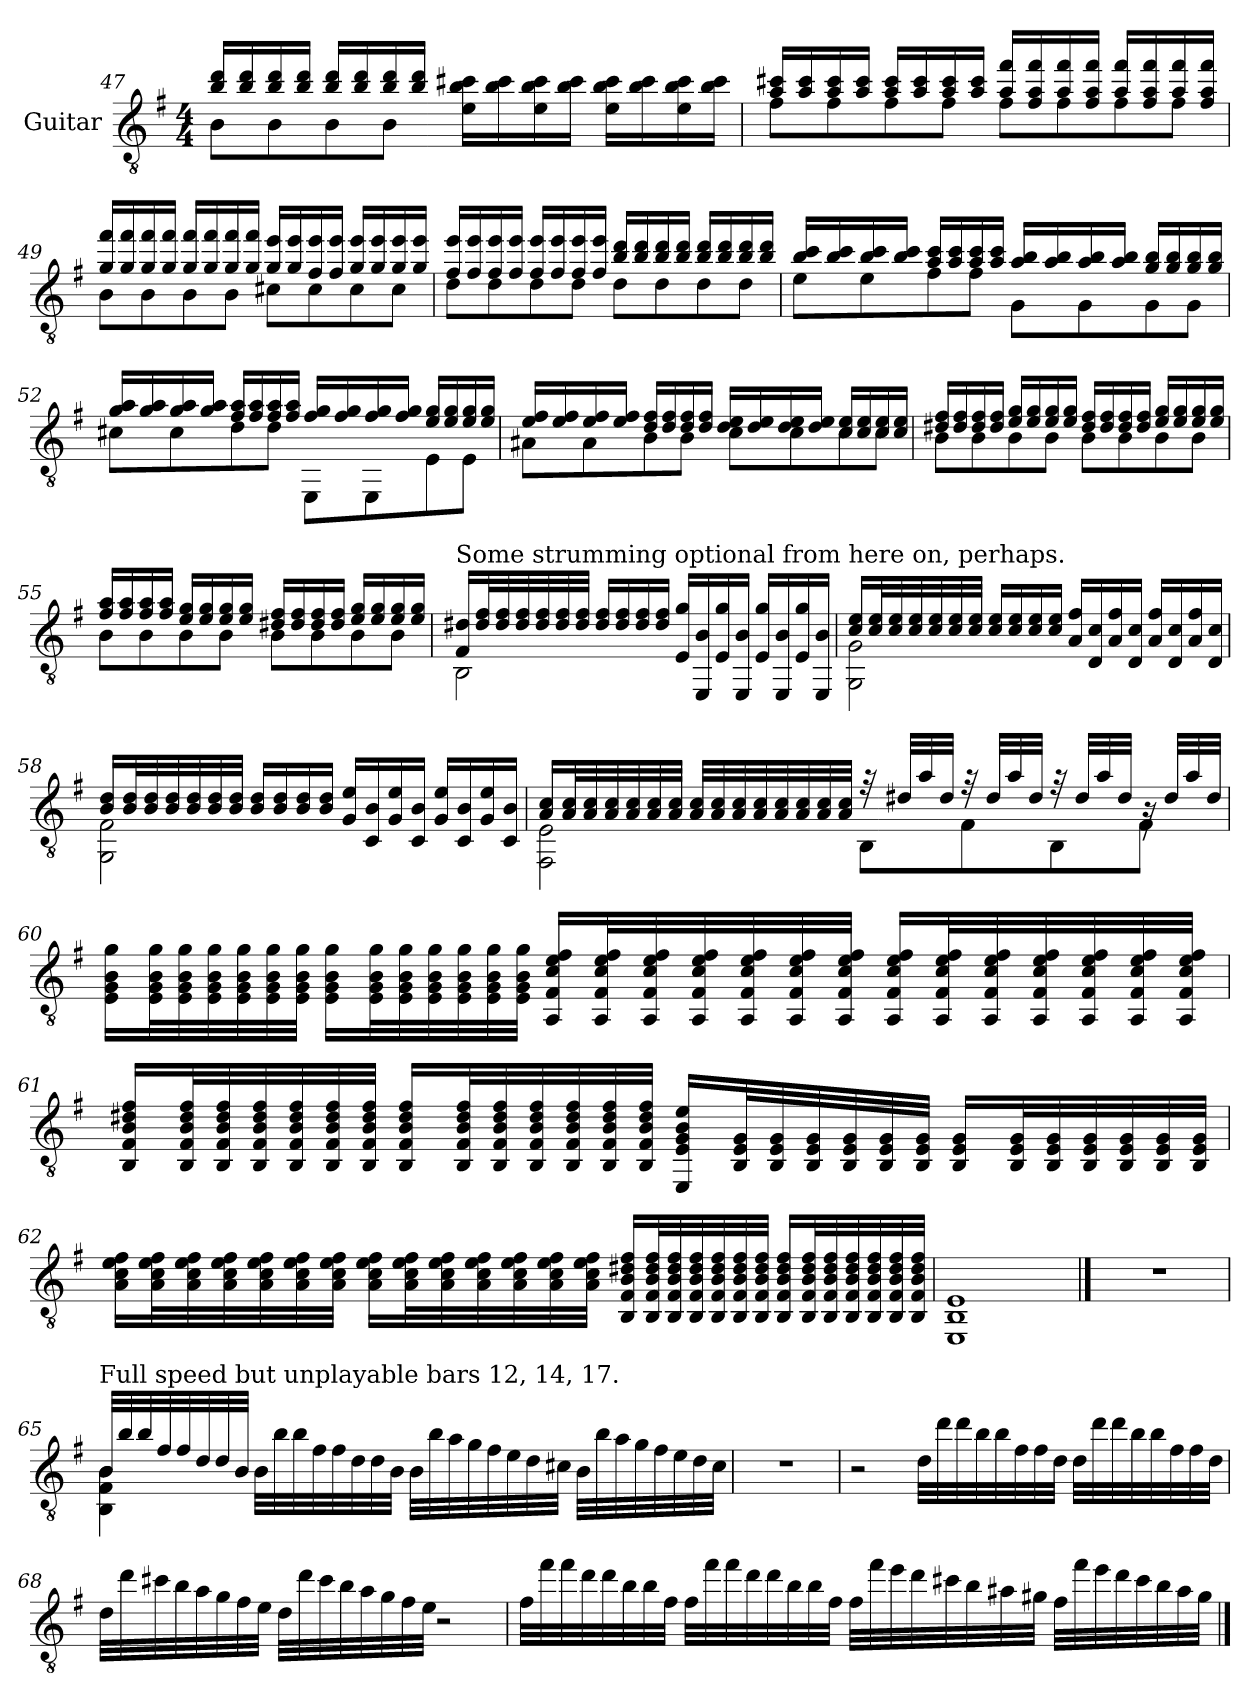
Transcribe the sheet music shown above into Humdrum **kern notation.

**kern
*part1
*staff1
*I"Guitar
*clefGv2
*k[f#]
*M4/4
=47
*^
16b/ 16dd/LL	8B<<\L
16b/ 16dd/	.
16b/ 16dd/	8B\
16b/ 16dd/JJ	.
16b/ 16dd/LL	8B\
16b/ 16dd/	.
16b/ 16dd/	8B\J
16b/ 16dd/JJ	.
16e\ 16b\ 16cc#X\LL	2ryy
16b\ 16cc#\	.
16e\ 16b\ 16cc#\	.
16b\ 16cc#\JJ	.
16e\ 16b\ 16cc#\LL	.
16b\ 16cc#\	.
16e\ 16b\ 16cc#\	.
16b\ 16cc#\JJ	.
!!LO:LB:g=z	!!
=48	=48
16a/ 16cc#X/LL	8f#\L
16a/ 16cc#/	.
16a/ 16cc#/	8f#\
16a/ 16cc#/JJ	.
16a/ 16cc#/LL	8f#\
16a/ 16cc#/	.
16a/ 16cc#/	8f#\J
16a/ 16cc#/JJ	.
16a/ 16ff#/LL	8f#\L
16f#/ 16a/ 16ff#/	.
16a/ 16ff#/	8f#\
16f#/ 16a/ 16ff#/JJ	.
16a/ 16ff#/LL	8f#\
16f#/ 16a/ 16ff#/	.
16a/ 16ff#/	8f#\J
16f#/ 16a/ 16ff#/JJ	.
=49	=49
16g/ 16ff#/LL	8B<\L
16g/ 16ff#/	.
16g/ 16ff#/	8B\
16g/ 16ff#/JJ	.
16g/ 16ff#/LL	8B\
16g/ 16ff#/	.
16g/ 16ff#/	8B\J
16g/ 16ff#/JJ	.
16g/ 16ee/LL	8c#X\L
16g/ 16ee/	.
16f#/ 16ee/	8c#\
16f#/ 16ee/JJ	.
16g/ 16ee/LL	8c#\
16g/ 16ee/	.
16g/ 16ee/	8c#\J
16g/ 16ee/JJ	.
!!LO:PB:g=z	!!
=50	=50
16f#/ 16ee/LL	8d<\L
16f#/ 16ee/	.
16f#/ 16ee/	8d\
16f#/ 16ee/JJ	.
16f#/ 16ee/LL	8d\
16f#/ 16ee/	.
16f#/ 16ee/	8d\J
16f#/ 16ee/JJ	.
16b/ 16dd/LL	8d<\L
16b/ 16dd/	.
16b/ 16dd/	8d\
16b/ 16dd/JJ	.
16b/ 16dd/LL	8d\
16b/ 16dd/	.
16b/ 16dd/	8d\J
16b/ 16dd/JJ	.
=51	=51
16b/ 16cc/LL	8e<\L
16b/ 16cc/	.
16b/ 16cc/	8e\
16b/ 16cc/JJ	.
16a/ 16cc/LL	8f#\
16a/ 16cc/	.
16a/ 16cc/	8f#\J
16a/ 16cc/JJ	.
16a/ 16b/LL	8G\L
16a/ 16b/	.
16a/ 16b/	8G\
16a/ 16b/JJ	.
16g/ 16b/LL	8G\
16g/ 16b/	.
16g/ 16b/	8G\J
16g/ 16b/JJ	.
!!LO:LB:g=z	!!
=52	=52
16g/ 16a/LL	8c#X\L
16g/ 16a/	.
16g/ 16a/	8c#\
16g/ 16a/JJ	.
16f#/ 16a/LL	8d\
16f#/ 16a/	.
16f#/ 16a/	8d\J
16f#/ 16a/JJ	.
16f#/ 16g/LL	8EE\L
16f#/ 16g/	.
16f#/ 16g/	8EE\
16f#/ 16g/JJ	.
16e/ 16g/LL	8E<<\
16e/ 16g/	.
16e/ 16g/	8E\J
16e/ 16g/JJ	.
=53	=53
16e/ 16f#/LL	8A#X<\L
16e/ 16f#/	.
16e/ 16f#/	8A#\
16e/ 16f#/JJ	.
16d/ 16f#/LL	8B\
16d/ 16f#/	.
16d/ 16f#/	8B\J
16d/ 16f#/JJ	.
16d/ 16e/LL	8c\L
16d/ 16e/	.
16d/ 16e/	8c\
16d/ 16e/JJ	.
16c/ 16e/LL	8c\
16c/ 16e/	.
16c/ 16e/	8c\J
16c/ 16e/JJ	.
!!LO:LB:g=z	!!
=54	=54
16d#X/ 16f#/LL	8B\L
16d#/ 16f#/	.
16d#/ 16f#/	8B\
16d#/ 16f#/JJ	.
16e/ 16g/LL	8B\
16e/ 16g/	.
16e/ 16g/	8B\J
16e/ 16g/JJ	.
16d#/ 16f#/LL	8B\L
16d#/ 16f#/	.
16d#/ 16f#/	8B\
16d#/ 16f#/JJ	.
16e/ 16g/LL	8B\
16e/ 16g/	.
16e/ 16g/	8B\J
16e/ 16g/JJ	.
=55	=55
16f#/ 16a/LL	8B\L
16f#/ 16a/	.
16f#/ 16a/	8B\
16f#/ 16a/JJ	.
16e/ 16g/LL	8B\
16e/ 16g/	.
16e/ 16g/	8B\J
16e/ 16g/JJ	.
16d#X/ 16f#/LL	8B\L
16d#/ 16f#/	.
16d#/ 16f#/	8B\
16d#/ 16f#/JJ	.
16e/ 16g/LL	8B\
16e/ 16g/	.
16e/ 16g/	8B\J
16e/ 16g/JJ	.
=56	=56
!LO:TX:t=Some strumming optional from here on, perhaps.	!
16F#/ 16d#X/LL	2BB\
32d#/ 32f#/L	.
32d#/ 32f#/	.
32d#/ 32f#/	.
32d#/ 32f#/	.
32d#/ 32f#/	.
32d#/ 32f#/JJJ	.
16d#/ 16f#/LL	.
16d#/ 16f#/	.
16d#/ 16f#/	.
16d#/ 16f#/JJ	.
16E/ 16g/LL	2ryy
16EE/ 16B/	.
16E/ 16g/	.
16EE/ 16B/JJ	.
16E/ 16g/LL	.
16EE/ 16B/	.
16E/ 16g/	.
16EE/ 16B/JJ	.
!!LO:LB:g=z	!!
=57	=57
16c/ 16e/LL	2GG\ 2G\
32c/ 32e/L	.
32c/ 32e/	.
32c/ 32e/	.
32c/ 32e/	.
32c/ 32e/	.
32c/ 32e/JJJ	.
16c/ 16e/LL	.
16c/ 16e/	.
16c/ 16e/	.
16c/ 16e/JJ	.
16A/ 16f#/LL	2ryy
16D/ 16c/	.
16A/ 16f#/	.
16D/ 16c/JJ	.
16A/ 16f#/LL	.
16D/ 16c/	.
16A/ 16f#/	.
16D/ 16c/JJ	.
=58	=58
16B/ 16d/LL	2GG\ 2F#\
32B/ 32d/L	.
32B/ 32d/	.
32B/ 32d/	.
32B/ 32d/	.
32B/ 32d/	.
32B/ 32d/JJJ	.
16B/ 16d/LL	.
16B/ 16d/	.
16B/ 16d/	.
16B/ 16d/JJ	.
16G/ 16e/LL	2ryy
16C/ 16B/	.
16G/ 16e/	.
16C/ 16B/JJ	.
16G/ 16e/LL	.
16C/ 16B/	.
16G/ 16e/	.
16C/ 16B/JJ	.
!!LO:LB:g=z	!!
=59	=59
16A/ 16c/LL	2FF#\ 2E\
32A/ 32c/L	.
32A/ 32c/	.
32A/ 32c/	.
32A/ 32c/	.
32A/ 32c/	.
32A/ 32c/JJJ	.
32A/ 32c/LLL	.
32A/ 32c/	.
32A/ 32c/	.
32A/ 32c/	.
32A/ 32c/	.
32A/ 32c/	.
32A/ 32c/	.
32A/ 32c/JJJ	.
32r	8BB\L
32d#X/LLL	.
32a/	.
32d#/JJJ	.
32r	8F#\
32d#/LLL	.
32a/	.
32d#/JJJ	.
32r	8BB\
32d#/LLL	.
32a/	.
32d#/JJJ	.
32rG	8F#\J
32d#/LLL	.
32a/	.
32d#/JJJ	.
*v	*v
!!LO:LB:g=z
=60
16E\ 16G\ 16B\ 16g\LL
32E\ 32G\ 32B\ 32g\L
32E\ 32G\ 32B\ 32g\
32E\ 32G\ 32B\ 32g\
32E\ 32G\ 32B\ 32g\
32E\ 32G\ 32B\ 32g\
32E\ 32G\ 32B\ 32g\JJJ
16E\ 16G\ 16B\ 16g\LL
32E\ 32G\ 32B\ 32g\L
32E\ 32G\ 32B\ 32g\
32E\ 32G\ 32B\ 32g\
32E\ 32G\ 32B\ 32g\
32E\ 32G\ 32B\ 32g\
32E\ 32G\ 32B\ 32g\JJJ
16AA/ 16F#/ 16c/ 16e/ 16f#/LL
32AA/ 32F#/ 32c/ 32e/ 32f#/L
32AA/ 32F#/ 32c/ 32e/ 32f#/
32AA/ 32F#/ 32c/ 32e/ 32f#/
32AA/ 32F#/ 32c/ 32e/ 32f#/
32AA/ 32F#/ 32c/ 32e/ 32f#/
32AA/ 32F#/ 32c/ 32e/ 32f#/JJJ
16AA/ 16F#/ 16c/ 16e/ 16f#/LL
32AA/ 32F#/ 32c/ 32e/ 32f#/L
32AA/ 32F#/ 32c/ 32e/ 32f#/
32AA/ 32F#/ 32c/ 32e/ 32f#/
32AA/ 32F#/ 32c/ 32e/ 32f#/
32AA/ 32F#/ 32c/ 32e/ 32f#/
32AA/ 32F#/ 32c/ 32e/ 32f#/JJJ
!!LO:LB:g=z
=61
16BB/ 16F#/ 16B/ 16d#X/ 16f#/LL
32BB/ 32F#/ 32B/ 32d#/ 32f#/L
32BB/ 32F#/ 32B/ 32d#/ 32f#/
32BB/ 32F#/ 32B/ 32d#/ 32f#/
32BB/ 32F#/ 32B/ 32d#/ 32f#/
32BB/ 32F#/ 32B/ 32d#/ 32f#/
32BB/ 32F#/ 32B/ 32d#/ 32f#/JJJ
16BB/ 16F#/ 16B/ 16d#/ 16f#/LL
32BB/ 32F#/ 32B/ 32d#/ 32f#/L
32BB/ 32F#/ 32B/ 32d#/ 32f#/
32BB/ 32F#/ 32B/ 32d#/ 32f#/
32BB/ 32F#/ 32B/ 32d#/ 32f#/
32BB/ 32F#/ 32B/ 32d#/ 32f#/
32BB/ 32F#/ 32B/ 32d#/ 32f#/JJJ
16EE/ 16E/ 16G/ 16B/ 16e/LL
32BB/ 32E/ 32G/L
32BB/ 32E/ 32G/
32BB/ 32E/ 32G/
32BB/ 32E/ 32G/
32BB/ 32E/ 32G/
32BB/ 32E/ 32G/JJJ
16BB/ 16E/ 16G/LL
32BB/ 32E/ 32G/L
32BB/ 32E/ 32G/
32BB/ 32E/ 32G/
32BB/ 32E/ 32G/
32BB/ 32E/ 32G/
32BB/ 32E/ 32G/JJJ
!!LO:LB:g=z
=62
16A\ 16c\ 16e\ 16f#\LL
32A\ 32c\ 32e\ 32f#\L
32A\ 32c\ 32e\ 32f#\
32A\ 32c\ 32e\ 32f#\
32A\ 32c\ 32e\ 32f#\
32A\ 32c\ 32e\ 32f#\
32A\ 32c\ 32e\ 32f#\JJJ
16A\ 16c\ 16e\ 16f#\LL
32A\ 32c\ 32e\ 32f#\L
32A\ 32c\ 32e\ 32f#\
32A\ 32c\ 32e\ 32f#\
32A\ 32c\ 32e\ 32f#\
32A\ 32c\ 32e\ 32f#\
32A\ 32c\ 32e\ 32f#\JJJ
16BB/ 16F#/ 16B/ 16d#X/ 16f#/LL
32BB/ 32F#/ 32B/ 32d#/ 32f#/L
32BB/ 32F#/ 32B/ 32d#/ 32f#/
32BB/ 32F#/ 32B/ 32d#/ 32f#/
32BB/ 32F#/ 32B/ 32d#/ 32f#/
32BB/ 32F#/ 32B/ 32d#/ 32f#/
32BB/ 32F#/ 32B/ 32d#/ 32f#/JJJ
16BB/ 16F#/ 16B/ 16d#/ 16f#/LL
32BB/ 32F#/ 32B/ 32d#/ 32f#/L
32BB/ 32F#/ 32B/ 32d#/ 32f#/
32BB/ 32F#/ 32B/ 32d#/ 32f#/
32BB/ 32F#/ 32B/ 32d#/ 32f#/
32BB/ 32F#/ 32B/ 32d#/ 32f#/
32BB/ 32F#/ 32B/ 32d#/ 32f#/JJJ
=63
1EE 1BB 1E
!!LO:PB:g=z
==64
1r
=65
*^
!LO:TX:t=Full speed but unplayable bars 12, 14,  17.	!
32B/LLL	4BB\ 4F#\ 4B\
32b/	.
32b/	.
32f#/	.
32f#/	.
32d/	.
32d/	.
32B/JJJ	.
32B\LLL	2.ryy
32b\	.
32b\	.
32f#\	.
32f#\	.
32d\	.
32d\	.
32B\JJJ	.
32B\LLL	.
32b\	.
32a\	.
32g\	.
32f#\	.
32e\	.
32d\	.
32c#X\JJJ	.
32B\LLL	.
32b\	.
32a\	.
32g\	.
32f#\	.
32e\	.
32d\	.
32c#\JJJ	.
*v	*v
=66
1r
!!LO:LB:g=z
=67
2r
32d\LLL
32dd\
32dd\
32b\
32b\
32f#\
32f#\
32d\JJJ
32d\LLL
32dd\
32dd\
32b\
32b\
32f#\
32f#\
32d\JJJ
=68
32d\LLL
32dd\
32cc#X\
32b\
32a\
32g\
32f#\
32e\JJJ
32d\LLL
32dd\
32cc#\
32b\
32a\
32g\
32f#\
32e\JJJ
2r
!!LO:LB:g=z
=69
32f#\LLL
32ff#\
32ff#\
32dd\
32dd\
32b\
32b\
32f#\JJJ
32f#\LLL
32ff#\
32ff#\
32dd\
32dd\
32b\
32b\
32f#\JJJ
32f#\LLL
32ff#\
32ee\
32dd\
32cc#X\
32b\
32a#X\
32g#X\JJJ
32f#\LLL
32ff#\
32ee\
32dd\
32cc#\
32b\
32a#\
32g#\JJJ
==
*-
